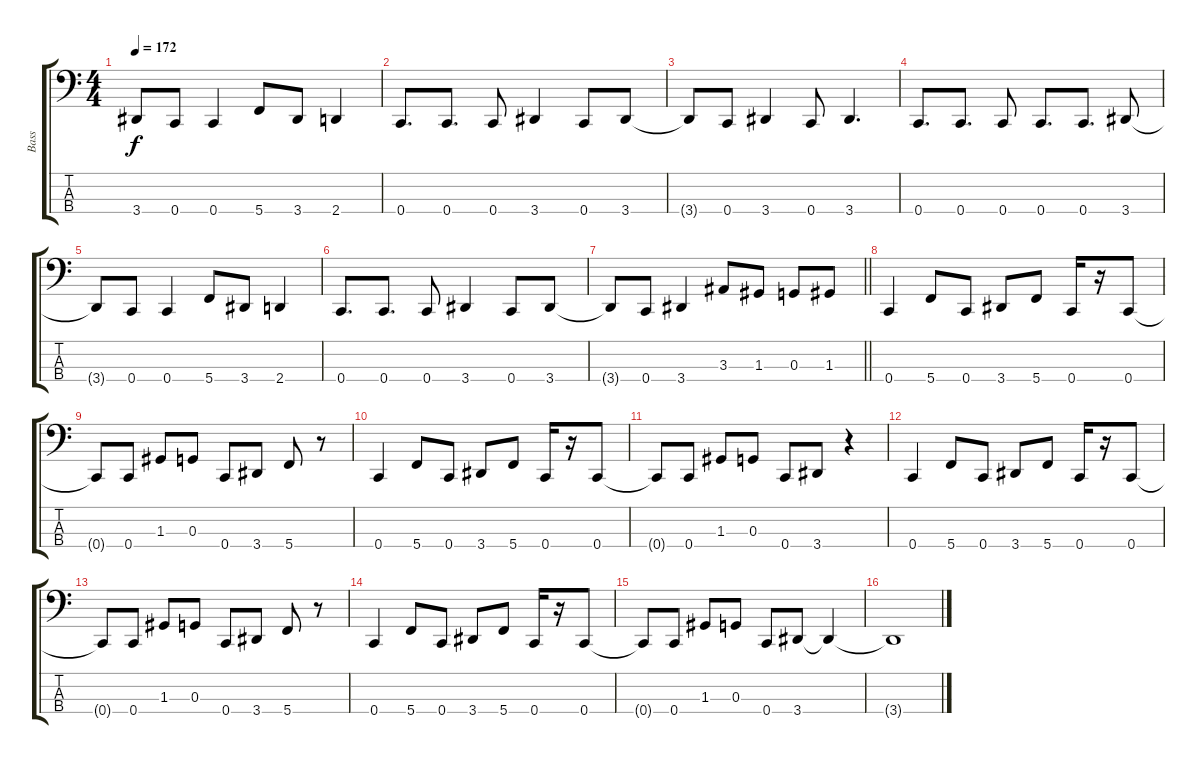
\track ("Bass" "Bass") {instrument electricbasspick}
\staff {score tabs}
\tuning (F2 C2 G1 C1) {hide}
\ts (4 4)
\tempo 172
\clef f4
\ks c
3.4{t}.8{dy f} 0.4.8 0.4.4 5.4.8 3.4.8 2.4.4 |
0.4.8{d} 0.4.8{d} 0.4.8 3.4.4 0.4.8 3.4.8 |
3.4{t}.8 0.4.8 3.4.4 0.4.8 3.4.4{d} |
0.4.8{d} 0.4.8{d} 0.4.8 0.4.8{d} 0.4.8{d} 3.4.8 |
3.4{t}.8 0.4.8 0.4.4 5.4.8 3.4.8 2.4.4 |
0.4.8{d} 0.4.8{d} 0.4.8 3.4.4 0.4.8 3.4.8 |
\barLineRight lightlight
3.4{t}.8 0.4.8 3.4.4 3.3.8 1.3.8 0.3.8 1.3.8 |
\section ("" " ")
0.4.4 5.4.8 0.4.8 3.4.8 5.4.8 0.4.16 r.16 0.4.8 |
0.4{t}.8 0.4.8 1.3.8 0.3.8 0.4.8 3.4.8 5.4.8 r.8 |
0.4.4 5.4.8 0.4.8 3.4.8 5.4.8 0.4.16 r.16 0.4.8 |
0.4{t}.8 0.4.8 1.3.8 0.3.8 0.4.8 3.4.8 r.4 |
0.4.4 5.4.8 0.4.8 3.4.8 5.4.8 0.4.16 r.16 0.4.8 |
0.4{t}.8 0.4.8 1.3.8 0.3.8 0.4.8 3.4.8 5.4.8 r.8 |
0.4.4 5.4.8 0.4.8 3.4.8 5.4.8 0.4.16 r.16 0.4.8 |
0.4{t}.8 0.4.8 1.3.8 0.3.8 0.4.8 3.4.8 3.4{t}.4 |
3.4{t}.1
